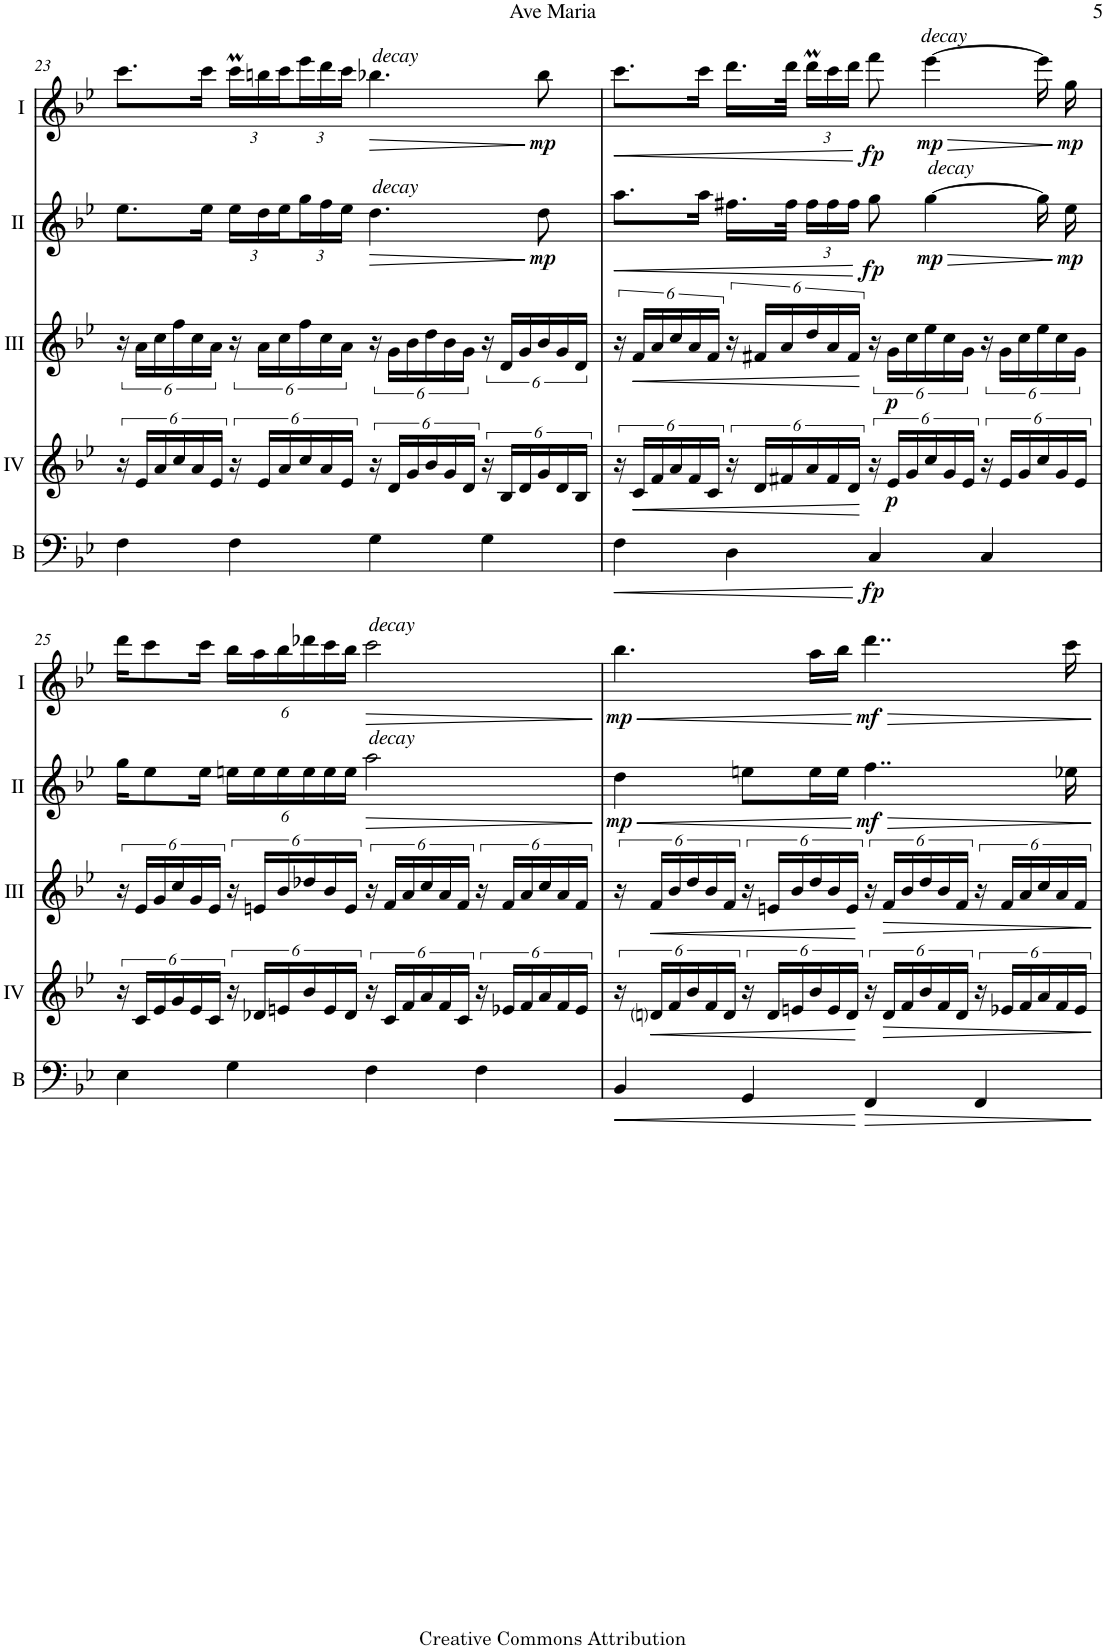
**kern	**dynam	**kern	**dynam	**kern	**dynam	**kern	**dynam	**kern	**dynam
*part5	*part5	*part4	*part4	*part3	*part3	*part2	*part2	*part1	*part1
*staff5	*staff5	*staff4	*staff4	*staff3	*staff3	*staff2	*staff2	*staff1	*staff1
*I"Bass	*	*I"Acc. 4	*	*I"Acc. 3	*	*I"Acc. 2	*	*I"Acc. 1	*
*I'B	*	*	*	*	*	*	*	*	*
!!LO:PB:g=z
*clefF4	*	*clefG2	*	*clefG2	*	*clefG2	*	*clefG2	*
*Trd7c12	*	*	*	*	*	*	*	*	*
*k[b-e-]	*	*k[b-e-]	*	*k[b-e-]	*	*k[b-e-]	*	*k[b-e-]	*
*M4/4	*	*M4/4	*	*M4/4	*	*M4/4	*	*M4/4	*
*met(c)	*	*met(c)	*	*met(c)	*	*met(c)	*	*met(c)	*
=23	=23	=23	=23	=23	=23	=23	=23	=23	=23
4F\	.	24r	.	24r	.	8.e-\L	.	8.cc\L	.
.	.	24e-/LL	.	24a\LL	.	.	.	.	.
.	.	24a/	.	24cc\	.	.	.	.	.
.	.	24cc/	.	24ff\	.	.	.	.	.
.	.	24a/	.	24cc\	.	.	.	.	.
.	.	.	.	.	.	16e-\Jk	.	16cc\Jk	.
.	.	24e-/JJ	.	24a\JJ	.	.	.	.	.
*	*	*	*	*	*	*Xbrackettup	*	*Xbrackettup	*
4F\	.	24r	.	24r	.	24e-\LL	.	24ccM\LL	.
.	.	24e-/LL	.	24a\LL	.	24d\	.	24bn\	.
.	.	24a/	.	24cc\	.	24e-\	.	24cc\	.
.	.	24cc/	.	24ff\	.	24g\	.	24ee-\	.
.	.	24a/	.	24cc\	.	24f\	.	24dd\	.
.	.	24e-/JJ	.	24a\JJ	.	24e-\JJ	.	24cc\JJ	.
!	!	!	!	!	!	!	!	!LO:TX:a:i:t=decay	!
!	!	!	!	!	!	!LO:TX:a:i:t=decay	!	!	!
!	!	!	!	!	!	!	!LO:HP:b	!	!LO:HP:b
4G\	.	24r	.	24r	.	4.d\	>	4.b-X\	>
.	.	24d/LL	.	24g\LL	.	.	.	.	.
.	.	24g/	.	24b-\	.	.	.	.	.
.	.	24b-/	.	24dd\	.	.	.	.	.
.	.	24g/	.	24b-\	.	.	.	.	.
.	.	24d/JJ	.	24g\JJ	.	.	.	.	.
4G\	.	24r	.	24r	.	.	.	.	.
.	.	24B-/LL	.	24d/LL	.	.	.	.	.
.	.	24d/	.	24g/	.	.	.	.	.
!	!	!	!	!	!	!	!LO:DY:n=1:b	!	!LO:DY:n=1:b
.	.	24g/	.	24b-/	.	8d\	] mp	8b-\	] mp
.	.	24d/	.	24g/	.	.	.	.	.
.	.	24B-/JJ	.	24d/JJ	.	.	.	.	.
=24	=24	=24	=24	=24	=24	=24	=24	=24	=24
!	!LO:HP:b	!	!	!	!	!	!LO:HP:b	!	!LO:HP:b
4F\	<	24r	.	24r	.	8.a\L	<	8.cc\L	<
!	!	!	!LO:HP:b	!	!LO:HP:b	!	!	!	!
.	.	24c/LL	<	24f/LL	<	.	.	.	.
.	.	24f/	.	24a/	.	.	.	.	.
.	.	24a/	.	24cc/	.	.	.	.	.
.	.	24f/	.	24a/	.	.	.	.	.
.	.	.	.	.	.	16a\Jk	.	16cc\Jk	.
.	.	24c/JJ	.	24f/JJ	.	.	.	.	.
4D\	.	24r	.	24r	.	16.f#X\LL	.	16.dd\LL	.
.	.	24d/LL	.	24f#X/LL	.	.	.	.	.
.	.	24f#X/	.	24a/	.	.	.	.	.
.	.	.	.	.	.	32f#\JJk	.	32dd\JJk	.
.	.	24a/	.	24dd/	.	24f#\LL	.	24ddm\LL	.
.	.	24f#/	.	24a/	.	24f#\	.	24cc\	.
.	.	24d/JJ	.	24f#/JJ	.	24f#\JJ	.	24dd\JJ	.
!	!LO:DY:n=1:b	!	!	!	!	!	!LO:DY:n=1:b	!	!LO:DY:n=1:b
4C/	[ fp	24r	[	24r	[	8g\	[ fp	8ff\	[ fp
!	!	!	!LO:DY:b	!	!LO:DY:b	!	!	!	!
.	.	24e-/LL	p	24g\LL	p	.	.	.	.
.	.	24g/	.	24cc\	.	.	.	.	.
!	!	!	!	!	!	!	!	!LO:TX:a:i:t=decay	!
!	!	!	!	!	!	!LO:TX:a:i:t=decay	!	!	!
!	!	!	!	!	!	!	!LO:HP:b	!	!LO:HP:b
!	!	!	!	!	!	!	!LO:DY:n=2:b	!	!LO:DY:n=2:b
.	.	24cc/	.	24ee-\	.	[4g\	> mp	[4ee-\	> mp
.	.	24g/	.	24cc\	.	.	.	.	.
.	.	24e-/JJ	.	24g\JJ	.	.	.	.	.
4C/	.	24r	.	24r	.	.	.	.	.
.	.	24e-/LL	.	24g\LL	.	.	.	.	.
.	.	24g/	.	24cc\	.	.	.	.	.
.	.	24cc/	.	24ee-\	.	16g\]	.	16ee-\]	.
.	.	24g/	.	24cc\	.	.	.	.	.
!	!	!	!	!	!	!	!LO:DY:n=3:b	!	!LO:DY:n=3:b
.	.	.	.	.	.	16e-\	] mp	16g\	] mp
.	.	24e-/JJ	.	24g\JJ	.	.	.	.	.
!!LO:LB:g=z
=25	=25	=25	=25	=25	=25	=25	=25	=25	=25
4E-\	.	24r	.	24r	.	16g\KL	.	16dd\KL	.
.	.	24c/LL	.	24e-/LL	.	.	.	.	.
.	.	.	.	.	.	8e-\	.	8cc\	.
.	.	24e-/	.	24g/	.	.	.	.	.
.	.	24g/	.	24cc/	.	.	.	.	.
.	.	24e-/	.	24g/	.	.	.	.	.
.	.	.	.	.	.	16e-\Jk	.	16cc\Jk	.
.	.	24c/JJ	.	24e-/JJ	.	.	.	.	.
4G\	.	24r	.	24r	.	24en\LL	.	24b-\LL	.
.	.	24d-X/LL	.	24en/LL	.	24e\	.	24a\	.
.	.	24en/	.	24b-/	.	24e\	.	24b-\	.
.	.	24b-/	.	24dd-X/	.	24e\	.	24dd-X\	.
.	.	24e/	.	24b-/	.	24e\	.	24cc\	.
.	.	24d-/JJ	.	24e/JJ	.	24e\JJ	.	24b-\JJ	.
!	!	!	!	!	!	!	!	!LO:TX:a:i:t=decay	!
!	!	!	!	!	!	!LO:TX:a:i:t=decay	!	!	!
!	!	!	!	!	!	!	!LO:HP:b	!	!LO:HP:b
4F\	.	24r	.	24r	.	2a\	>	2cc\	>
.	.	24c/LL	.	24f/LL	.	.	.	.	.
.	.	24f/	.	24a/	.	.	.	.	.
.	.	24a/	.	24cc/	.	.	.	.	.
.	.	24f/	.	24a/	.	.	.	.	.
.	.	24c/JJ	.	24f/JJ	.	.	.	.	.
4F\	.	24r	.	24r	.	.	.	.	.
.	.	24e-X/LL	.	24f/LL	.	.	.	.	.
.	.	24f/	.	24a/	.	.	.	.	.
.	.	24a/	.	24cc/	.	.	.	.	.
.	.	24f/	.	24a/	.	.	.	.	.
.	.	24e-/JJ	.	24f/JJ	.	.	.	.	.
.	.	.	.	.	.	.	]	.	]
=26	=26	=26	=26	=26	=26	=26	=26	=26	=26
!	!LO:HP:b	!	!	!	!	!	!LO:HP:b	!	!LO:HP:b
!	!	!	!	!	!	!	!LO:DY:n=1:b	!	!LO:DY:n=1:b
4BB-/	<	24r	.	24r	.	4d\	< mp	4.b-\	< mp
!	!	!	!LO:HP:b	!	!LO:HP:b	!	!	!	!
.	.	24dni/LL	<	24f/LL	<	.	.	.	.
.	.	24f/	.	24b-/	.	.	.	.	.
.	.	24b-/	.	24dd/	.	.	.	.	.
.	.	24f/	.	24b-/	.	.	.	.	.
.	.	24d/JJ	.	24f/JJ	.	.	.	.	.
4GG/	.	24r	.	24r	.	8en\L	.	.	.
.	.	24d/LL	.	24en/LL	.	.	.	.	.
.	.	24en/	.	24b-/	.	.	.	.	.
.	.	24b-/	.	24dd/	.	16e\L	.	16a\LL	.
.	.	24e/	.	24b-/	.	.	.	.	.
.	.	.	.	.	.	16e\JJ	.	16b-\JJ	.
.	.	24d/JJ	.	24e/JJ	.	.	.	.	.
!	!LO:HP:n=1:b	!	!	!	!	!	!LO:HP:n=1:b	!	!LO:HP:n=1:b
!	!	!	!	!	!	!	!LO:DY:n=2:b	!	!LO:DY:n=2:b
4FF/	[ >	24r	[	24r	[	4..f\	[ > mf	4..dd\	[ > mf
!	!	!	!LO:HP:b	!	!LO:HP:b	!	!	!	!
.	.	24d/LL	>	24f/LL	>	.	.	.	.
.	.	24f/	.	24b-/	.	.	.	.	.
.	.	24b-/	.	24dd/	.	.	.	.	.
.	.	24f/	.	24b-/	.	.	.	.	.
.	.	24d/JJ	.	24f/JJ	.	.	.	.	.
4FF/	.	24r	.	24r	.	.	.	.	.
.	.	24e-X/LL	.	24f/LL	.	.	.	.	.
.	.	24f/	.	24a/	.	.	.	.	.
.	.	24a/	.	24cc/	.	.	.	.	.
.	.	24f/	.	24a/	.	.	.	.	.
.	.	.	.	.	.	16e-X\	.	16cc\	.
.	.	24e-/JJ	.	24f/JJ	.	.	.	.	.
.	]	.	]	.	]	.	]	.	]
=	=	=	=	=	=	=	=	=	=
*-	*-	*-	*-	*-	*-	*-	*-	*-	*-
